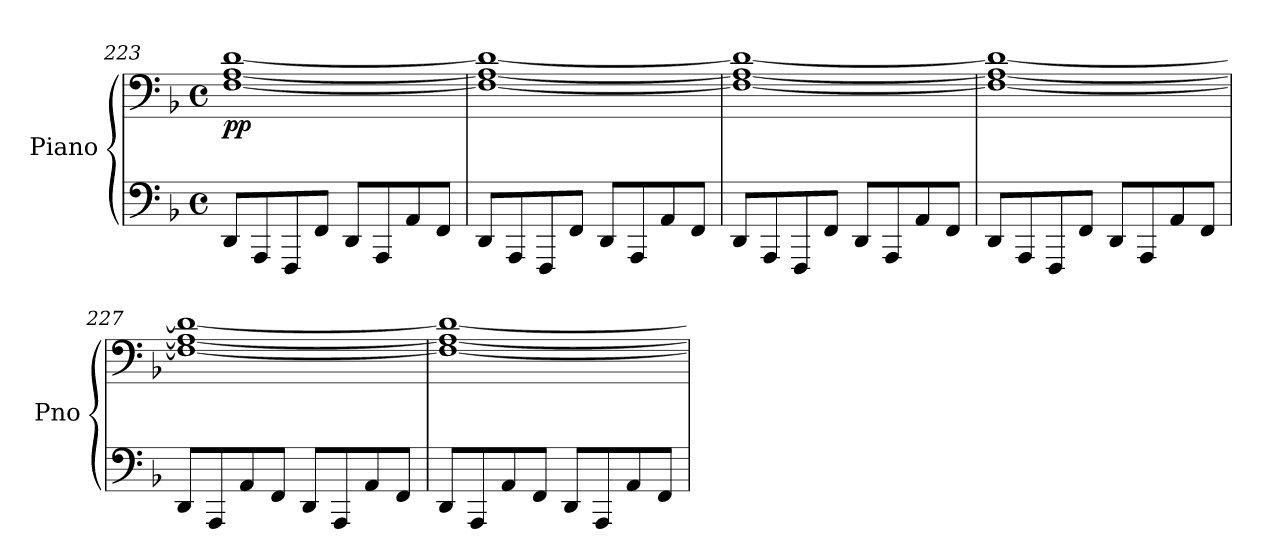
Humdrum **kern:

**kern	**kern	**dynam
*part1	*part1	*part1
*staff2	*staff1	*staff1/2
*I"Piano	*	*
*I'Pno	*	*
!!LO:LB:g=z
*clefF4	*clefF4	*
*k[b-]	*k[b-]	*
*M4/4	*M4/4	*
*met(c)	*met(c)	*
=223	=223	=223
*^	*^	*
!	!	!	!	!LO:DY:b
1ryy	8DD/L	1ryy	[1F [1A [1d	pp
.	8AAA/	.	.	.
.	8FFF/	.	.	.
.	8FF/J	.	.	.
.	8DD/L	.	.	.
.	8AAA/	.	.	.
.	8AA/	.	.	.
.	8FF/J	.	.	.
=224	=224	=224	=224	=224
1ryy	8DD/L	1ryy	1F_ 1A_ 1d_	.
.	8AAA/	.	.	.
.	8FFF/	.	.	.
.	8FF/J	.	.	.
.	8DD/L	.	.	.
.	8AAA/	.	.	.
.	8AA/	.	.	.
.	8FF/J	.	.	.
=225	=225	=225	=225	=225
1ryy	8DD/L	1ryy	1F_ 1A_ 1d_	.
.	8AAA/	.	.	.
.	8FFF/	.	.	.
.	8FF/J	.	.	.
.	8DD/L	.	.	.
.	8AAA/	.	.	.
.	8AA/	.	.	.
.	8FF/J	.	.	.
=226	=226	=226	=226	=226
1ryy	8DD/L	1ryy	1F_ 1A_ 1d_	.
.	8AAA/	.	.	.
.	8FFF/	.	.	.
.	8FF/J	.	.	.
.	8DD/L	.	.	.
.	8AAA/	.	.	.
.	8AA/	.	.	.
.	8FF/J	.	.	.
!!LO:PB:g=z	!!
=227	=227	=227	=227	=227
1ryy	8DD/L	1ryy	1F_ 1A_ 1d_	.
.	8AAA/	.	.	.
.	8AA/	.	.	.
.	8FF/J	.	.	.
.	8DD/L	.	.	.
.	8AAA/	.	.	.
.	8AA/	.	.	.
.	8FF/J	.	.	.
=228	=228	=228	=228	=228
1ryy	8DD/L	1ryy	1F_ 1A_ 1d_	.
.	8AAA/	.	.	.
.	8AA/	.	.	.
.	8FF/J	.	.	.
.	8DD/L	.	.	.
.	8AAA/	.	.	.
.	8AA/	.	.	.
.	8FF/J	.	.	.
*v	*v	*	*	*
*	*v	*v	*
=	=	=
*-	*-	*-
